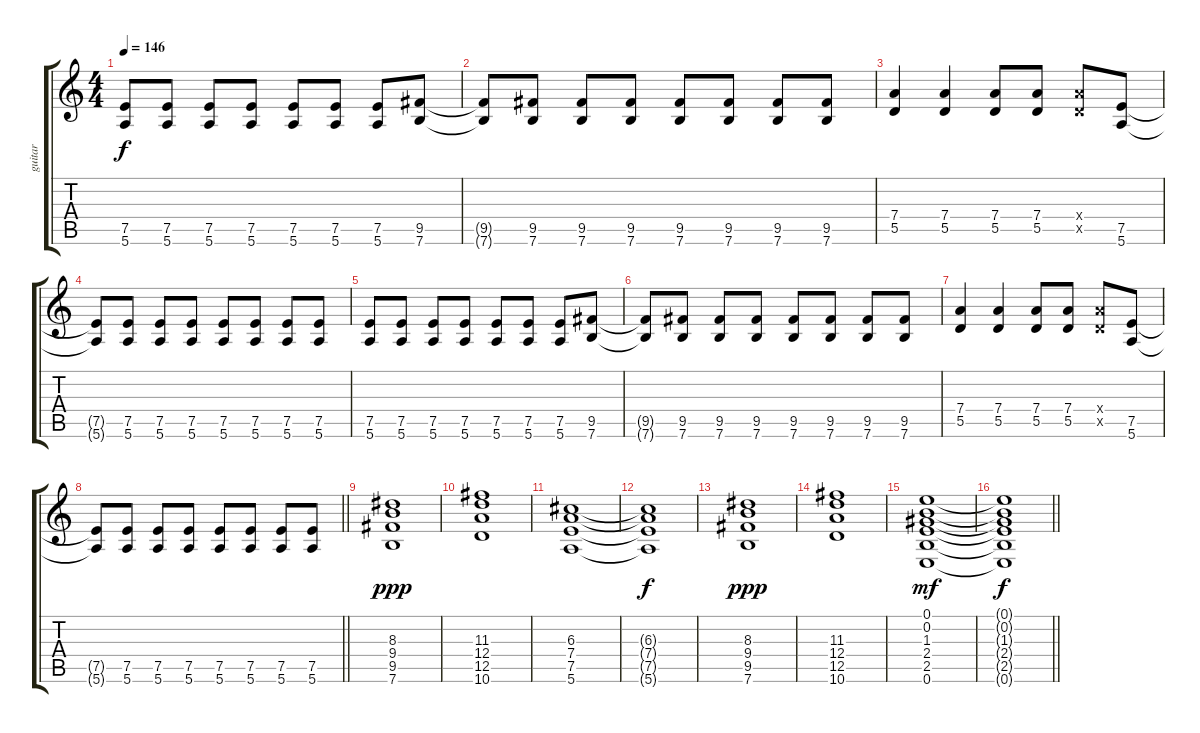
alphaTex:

\track ("guitar" "guitar") {instrument distortionguitar}
\staff {score tabs}
\tuning (E4 B3 G3 D3 A2 E2) {hide}
\ts (4 4)
\tempo 146
\clef g2
\ks c
(7.5 5.6).8{dy f} (7.5 5.6).8 (7.5 5.6).8 (7.5 5.6).8 (7.5 5.6).8 (7.5 5.6).8 (7.5 5.6).8 (9.5 7.6).8 |
(9.5{t} 7.6{t}).8 (9.5 7.6).8 (9.5 7.6).8 (9.5 7.6).8 (9.5 7.6).8 (9.5 7.6).8 (9.5 7.6).8 (9.5 7.6).8 |
(7.4 5.5).4 (7.4 5.5).4 (7.4 5.5).8 (7.4 5.5).8 (7.4{x} 5.5{x}).8 (7.5 5.6).8 |
(7.5{t} 5.6{t}).8 (7.5 5.6).8 (7.5 5.6).8 (7.5 5.6).8 (7.5 5.6).8 (7.5 5.6).8 (7.5 5.6).8 (7.5 5.6).8 |
(7.5 5.6).8 (7.5 5.6).8 (7.5 5.6).8 (7.5 5.6).8 (7.5 5.6).8 (7.5 5.6).8 (7.5 5.6).8 (9.5 7.6).8 |
(9.5{t} 7.6{t}).8 (9.5 7.6).8 (9.5 7.6).8 (9.5 7.6).8 (9.5 7.6).8 (9.5 7.6).8 (9.5 7.6).8 (9.5 7.6).8 |
(7.4 5.5).4 (7.4 5.5).4 (7.4 5.5).8 (7.4 5.5).8 (7.4{x} 5.5{x}).8 (7.5 5.6).8 |
\barLineRight lightlight
(7.5{t} 5.6{t}).8 (7.5 5.6).8 (7.5 5.6).8 (7.5 5.6).8 (7.5 5.6).8 (7.5 5.6).8 (7.5 5.6).8 (7.5 5.6).8 |
(8.3 9.4 9.5 7.6).1{dy ppp} |
(11.3 12.4 12.5 10.6).1 |
(6.3 7.4 7.5 5.6).1 |
(6.3{t} 7.4{t} 7.5{t} 5.6{t}).1{dy f} |
(8.3 9.4 9.5 7.6).1{dy ppp} |
(11.3 12.4 12.5 10.6).1 |
(0.1 0.2 1.3 2.4 2.5 0.6).1{dy mf} |
\barLineRight lightlight
(0.1{t} 0.2{t} 1.3{t} 2.4{t} 2.5{t} 0.6{t}).1{dy f}
